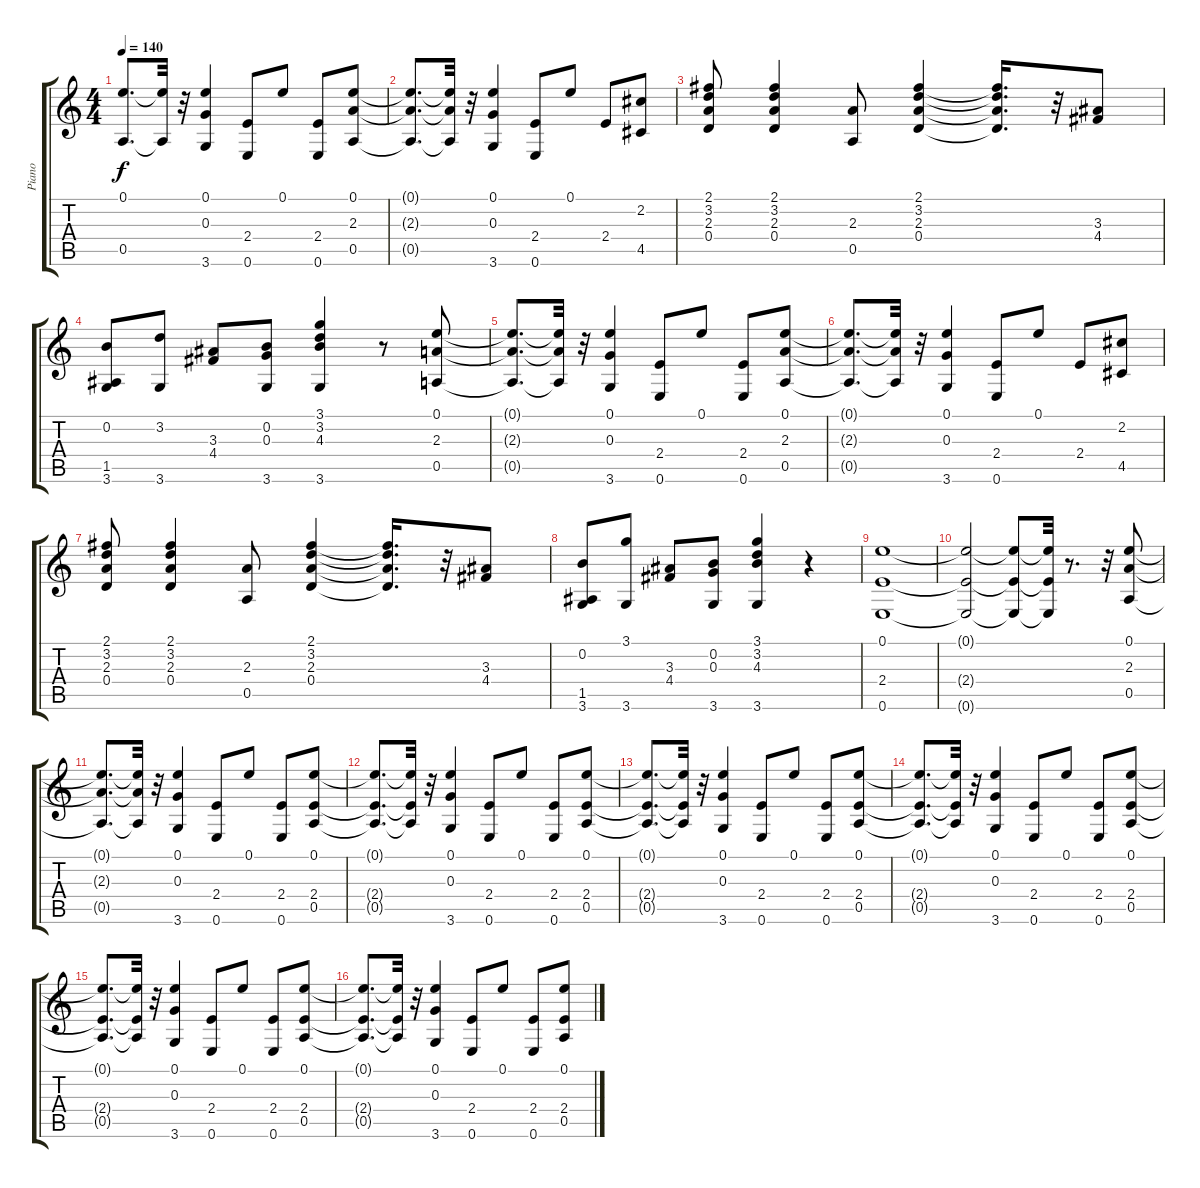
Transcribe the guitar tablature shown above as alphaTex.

\track ("Piano" "Piano") {instrument acousticguitarnylon}
\staff {score tabs}
\tuning (E4 B3 G3 D3 A2 E2) {hide}
\ts (4 4)
\tempo 140
\clef g2
\ks c
(0.1{t} 0.5{t}).8{d dy f} (0.1{t} 0.5{t}).32 r.32 (0.1 0.3 3.6).4 (2.4 0.6).8 0.1.8 (2.4 0.6).8 (0.1 2.3 0.5).8 |
(0.1{t} 2.3{t} 0.5{t}).8{d} (0.1{t} 2.3{t} 0.5{t}).32 r.32 (0.1 0.3 3.6).4 (2.4 0.6).8 0.1.8 2.4.8 (2.2 4.5).8 |
(2.1 3.2 2.3 0.4).8 (2.1 3.2 2.3 0.4).4 (2.3 0.5).8 (2.1 3.2 2.3 0.4).4 (2.1{t} 3.2{t} 2.3{t} 0.4{t}).16{d} r.32 (3.3 4.4).8 |
(0.2 1.5 3.6).8 (3.2 3.6).8 (3.3 4.4).8 (0.2 0.3 3.6).8 (3.1 3.2 4.3 3.6).4 r.8 (0.1 2.3 0.5).8 |
(0.1{t} 2.3{t} 0.5{t}).8{d} (0.1{t} 2.3{t} 0.5{t}).32 r.32 (0.1 0.3 3.6).4 (2.4 0.6).8 0.1.8 (2.4 0.6).8 (0.1 2.3 0.5).8 |
(0.1{t} 2.3{t} 0.5{t}).8{d} (0.1{t} 2.3{t} 0.5{t}).32 r.32 (0.1 0.3 3.6).4 (2.4 0.6).8 0.1.8 2.4.8 (2.2 4.5).8 |
(2.1 3.2 2.3 0.4).8 (2.1 3.2 2.3 0.4).4 (2.3 0.5).8 (2.1 3.2 2.3 0.4).4 (2.1{t} 3.2{t} 2.3{t} 0.4{t}).16{d} r.32 (3.3 4.4).8 |
(0.2 1.5 3.6).8 (3.1 3.6).8 (3.3 4.4).8 (0.2 0.3 3.6).8 (3.1 3.2 4.3 3.6).4 r.4 |
(0.1 2.4 0.6).1 |
(0.1{t} 2.4{t} 0.6{t}).2 (0.1{t} 2.4{t} 0.6{t}).8 (0.1{t} 2.4{t} 0.6{t}).32 r.8{d} r.32 (0.1 2.3 0.5).8 |
(0.1{t} 2.3{t} 0.5{t}).8{d} (0.1{t} 2.3{t} 0.5{t}).32 r.32 (0.1 0.3 3.6).4 (2.4 0.6).8 0.1.8 (2.4 0.6).8 (0.1 2.4 0.5).8 |
(0.1{t} 2.4{t} 0.5{t}).8{d} (0.1{t} 2.4{t} 0.5{t}).32 r.32 (0.1 0.3 3.6).4 (2.4 0.6).8 0.1.8 (2.4 0.6).8 (0.1 2.4 0.5).8 |
(0.1{t} 2.4{t} 0.5{t}).8{d} (0.1{t} 2.4{t} 0.5{t}).32 r.32 (0.1 0.3 3.6).4 (2.4 0.6).8 0.1.8 (2.4 0.6).8 (0.1 2.4 0.5).8 |
(0.1{t} 2.4{t} 0.5{t}).8{d} (0.1{t} 2.4{t} 0.5{t}).32 r.32 (0.1 0.3 3.6).4 (2.4 0.6).8 0.1.8 (2.4 0.6).8 (0.1 2.4 0.5).8 |
(0.1{t} 2.4{t} 0.5{t}).8{d} (0.1{t} 2.4{t} 0.5{t}).32 r.32 (0.1 0.3 3.6).4 (2.4 0.6).8 0.1.8 (2.4 0.6).8 (0.1 2.4 0.5).8 |
(0.1{t} 2.4{t} 0.5{t}).8{d} (0.1{t} 2.4{t} 0.5{t}).32 r.32 (0.1 0.3 3.6).4 (2.4 0.6).8 0.1.8 (2.4 0.6).8 (0.1 2.4 0.5).8
